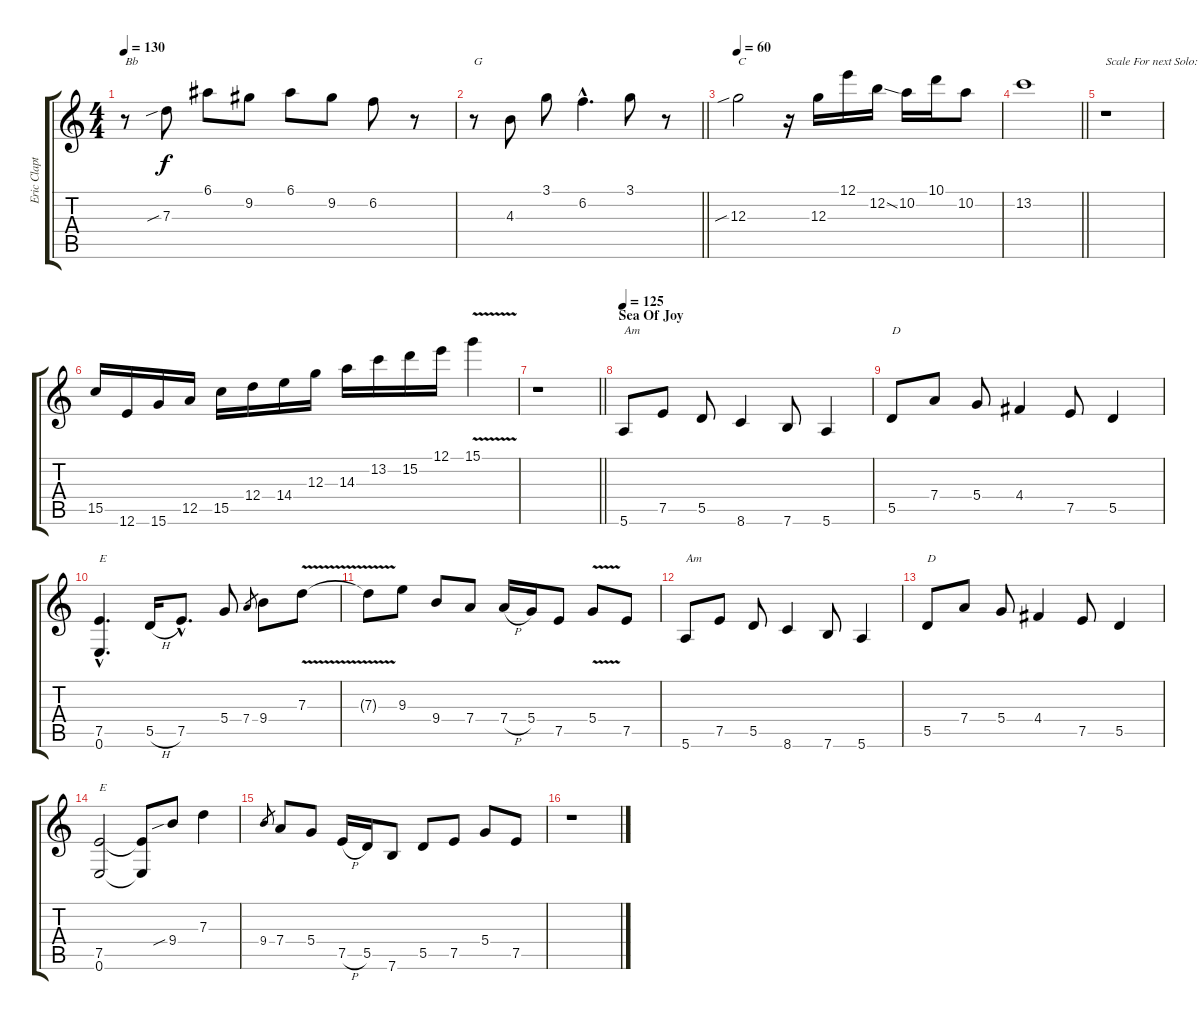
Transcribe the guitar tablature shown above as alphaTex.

\track ("Eric Clapton (Guitar)" "Eric Clapt") {instrument overdrivenguitar}
\staff {score tabs}
\tuning (E4 B3 G3 D3 A2 E2) {hide}
\ts (4 4)
\tempo 130
\clef g2
\ks c
r.8{txt "Bb" dy f} 7.3{sib}.8 6.1.8 9.2.8 6.1.8 9.2.8 6.2.8 r.8 |
\barLineRight lightlight
r.8{txt "G"} 4.3.8 3.1.8 6.2{hac}.4{d} 3.1.8 r.8 |
\tempo 60
12.3{sib}.2{txt "C"} r.16 12.3.16 12.1.16 12.2{ss}.16 10.2.16 10.1.16 10.2.8 |
\barLineRight lightlight
13.2.1 |
r.1{txt "Scale For next Solo: C pentatonic Mayor "} |
15.5.16 12.6.16 15.6.16 12.5.16 15.5.16 12.4.16 14.4.16 12.3.16 14.3.16 13.2.16 15.2.16 12.1.16 15.1{v}.4 |
\barLineRight lightlight
r.1 |
\section ("" "Sea Of Joy")
\tempo 125
5.6.8{txt "Am" volume 13 instrument overdrivenguitar} 7.5.8 5.5.8 8.6.4 7.6.8 5.6.4 |
5.5.8{txt "D"} 7.4.8 5.4.8 4.4.4 7.5.8 5.5.4 |
(7.5{hac} 0.6{hac}).4{d txt "E"} 5.5{h}.16 7.5{hac}.8{d} 5.4.8 7.4.8{gr} 9.4.8 7.3{v}.8 |
7.3{t}.8 9.3.8 9.4.8 7.4.8 7.4{h}.16 5.4.16 7.5.8 5.4{v}.8 7.5.8 |
5.6.8{txt "Am"} 7.5.8 5.5.8 8.6.4 7.6.8 5.6.4 |
5.5.8{txt "D"} 7.4.8 5.4.8 4.4.4 7.5.8 5.5.4 |
(7.5 0.6).2{txt "E"} (7.5{t} 0.6{t}).8 9.4{sib}.8 7.3.4 |
9.4.8{gr} 7.4.8 5.4.8 7.5{h}.16 5.5.16 7.6.8 5.5.8 7.5.8 5.4.8 7.5.8 |
r.1
